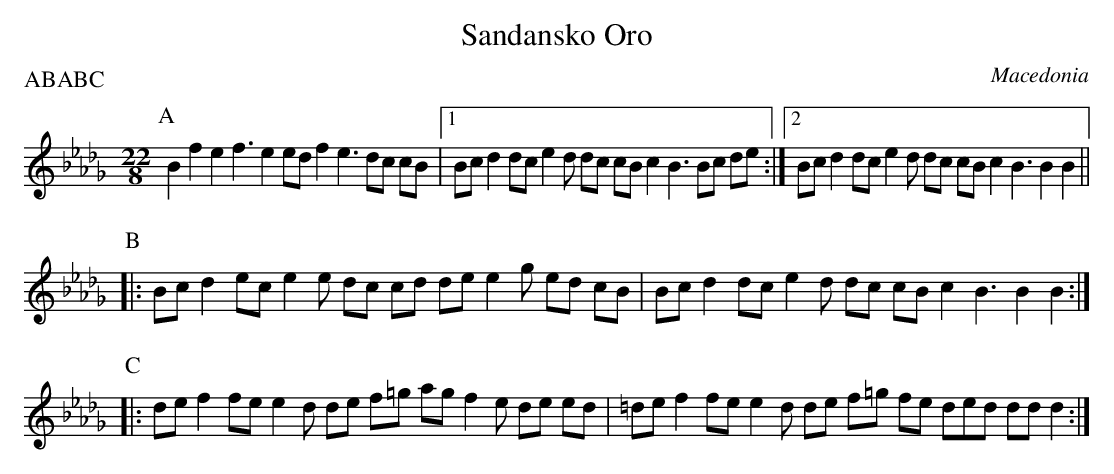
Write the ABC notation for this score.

X:1
T:Sandansko Oro
M:22/8
O:Macedonia
P:ABABC
K:Bb minor
P:A
    B2f2e2f3  e2 ed f2e3 dc cB\
|1  Bcd2dce2d dc cB c2B3 Bc de\
:|2 Bcd2dce2d dc cB c2B3 B2 B2||
P:B
|:  Bcd2ece2e dc cd dee2g ed cB |\
    Bcd2dce2d dc cB c2B3 B2B2  :|
P:C
|:  def2fee2d de f=g agf2e de ed|\
   =def2fee2d de f=g fe ded dd d2:|
